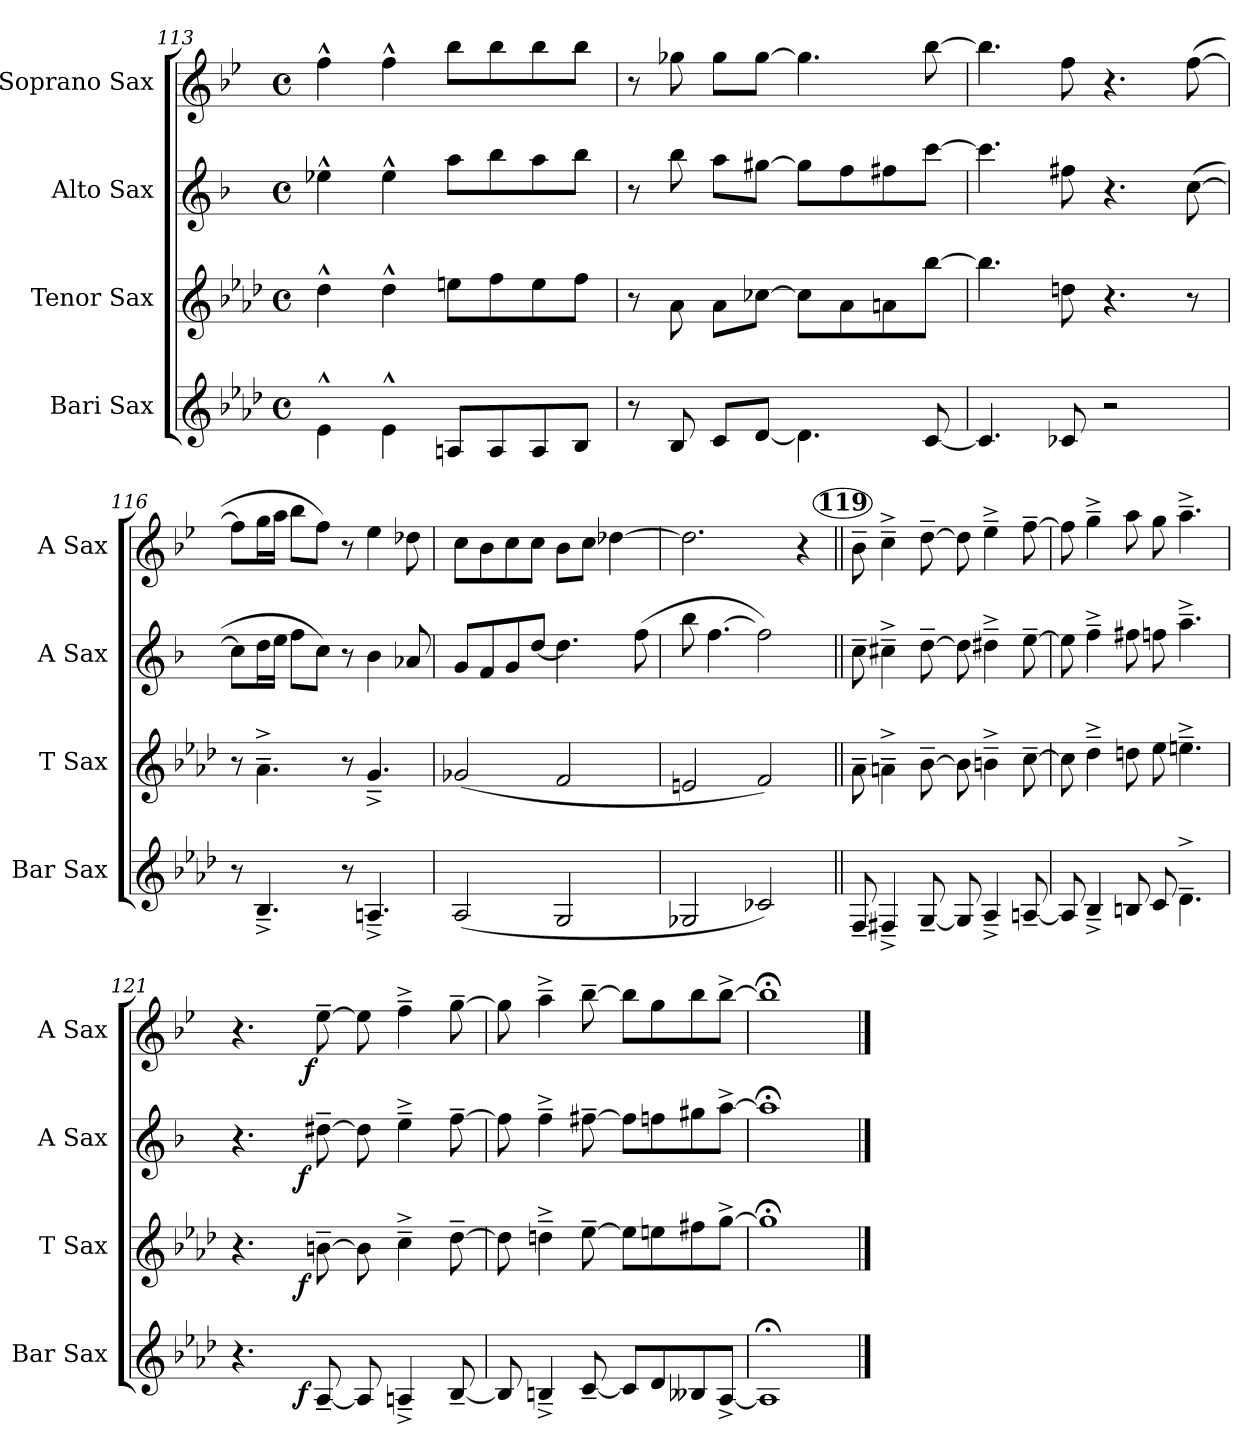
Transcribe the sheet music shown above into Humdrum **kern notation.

**kern	**dynam	**kern	**dynam	**kern	**dynam	**kern	**dynam
*part4	*part4	*part3	*part3	*part2	*part2	*part1	*part1
*staff4	*staff4	*staff3	*staff3	*staff2	*staff2	*staff1	*staff1
*I"Bari Sax	*	*I"Tenor Sax	*	*I"Alto Sax	*	*I"Soprano Sax	*
*I'Bar Sax	*	*I'T Sax	*	*I'A Sax	*	*I'A Sax	*
*clefG2	*	*clefG2	*	*clefG2	*	*clefG2	*
*ITrd12c21	*	*ITrd8c14	*	*ITrd5c9	*	*ITrd1c2	*
*k[b-e-a-d-]	*	*k[b-e-a-d-]	*	*k[b-e-a-d-]	*	*k[b-e-a-d-]	*
*A-:	*	*A-:	*	*A-:	*	*A-:	*
*M4/4	*	*M4/4	*	*M4/4	*	*M4/4	*
*met(c)	*	*met(c)	*	*met(c)	*	*met(c)	*
=113	=113	=113	=113	=113	=113	=113	=113
4E-^^>\	.	4d-i^^>\	.	4g-X^^>\	.	4ee-^^>\	.
4E-^^>\	.	4d-^^>\	.	4g-^^>\	.	4ee-^^>\	.
8AAn/L	.	8en\L	.	8cc\L	.	8aa-\L	.
8AA/	.	8f\	.	8dd-\	.	8aa-\	.
8AA/	.	8e\	.	8cc\	.	8aa-\	.
8BB-/J	.	8f\J	.	8dd-\J	.	8aa-\J	.
=114	=114	=114	=114	=114	=114	=114	=114
8r	.	8r	.	8r	.	8r	.
8BB-/	.	8A-\	.	8dd-\	.	8ff-X\	.
8C/L	.	8A-\L	.	8cc\L	.	8ff-\L	.
[8D-/J	.	[8c-X\J	.	[8bn\J	.	[8ff-\J	.
4.D-\]	.	8c-\L]	.	8b\L]	.	4.ff-\]	.
.	.	8A-\	.	8a-\	.	.	.
.	.	8An\	.	8an\	.	.	.
[8C/	.	[8b-\J	.	[8ee-\J	.	[8aa-\	.
!!LO:LB:g=z
=115	=115	=115	=115	=115	=115	=115	=115
4.C/]	.	4.b-\]	.	4.ee-\]	.	4.aa-\]	.
8C-X/	.	8dn\	.	8an\	.	8ee-\	.
2r	.	4.r	.	4.r	.	4.r	.
.	.	8r	.	(>[8e-\	.	(>[8ee-\	.
=116	=116	=116	=116	=116	=116	=116	=116
8r	.	8r	.	8e-\L]	.	8ee-\L]	.
4.BB-^<~</	.	4.A-^>~>\	.	16f\L	.	16ff\L	.
.	.	.	.	16g\JJ	.	16gg\JJ	.
.	.	.	.	8a-\L	.	8aa-\L	.
.	.	.	.	8e-\J)	.	8ee-\J)	.
8r	.	8r	.	8r	.	8r	.
4.AAn^<~</	.	4.G^<~</	.	4d-\	.	4dd-\	.
.	.	.	.	8c-X/	.	8cc-X\	.
=117	=117	=117	=117	=117	=117	=117	=117
(<2AA-i/	.	(<2G-X/	.	8B-/L	.	8b-\L	.
.	.	.	.	8A-/	.	8a-\	.
.	.	.	.	8B-/	.	8b-\	.
.	.	.	.	[8f/J	.	8b-\J	.
2GG/	.	2F/	.	4.f\]	.	8a-\L	.
.	.	.	.	.	.	8b-\J	.
.	.	.	.	.	.	[4cc-X\	.
.	.	.	.	(>8a-\	.	.	.
=118	=118	=118	=118	=118	=118	=118	=118
2GG-X/	.	2En/	.	8dd-\	.	2.cc-\]	.
.	.	.	.	[4.a-\	.	.	.
2C-X/)	.	2F/)	.	2a-\])	.	.	.
.	.	.	.	.	.	4r	.
!!LO:REH:place=s1:a:B:enc=circle:fs=12:t=119
=119||	=119||	=119||	=119||	=119||	=119||	=119||	=119||
8FF~</	.	8A-~>\	.	8e-~>\	.	8a-~>\	.
4FF#X^<~</	.	4An^>~>\	.	4en^>~>\	.	4b-^>~>\	.
[8GG~</	.	[8B-~>\	.	[8f~>\	.	[8cc~>\	.
8GG/]	.	8B-\]	.	8f\]	.	8cc\]	.
4AA-^<~</	.	4Bn^>~>\	.	4f#X^>~>\	.	4dd-^>~>\	.
[8AAn~</	.	[8c~>\	.	[8g~>\	.	[8ee-~>\	.
=120	=120	=120	=120	=120	=120	=120	=120
8AA/]	.	8c\]	.	8g\]	.	8ee-\]	.
4BB-^<~</	.	4d-^>~>\	.	4a-^>~>\	.	4ff^>~>\	.
8BBn/	.	8dn\	.	8an\	.	8gg\	.
8C/	.	8e-\	.	8a-X\	.	8ff\	.
4.D-^>~>\	.	4.en^>~>\	.	4.cc^>~>\	.	4.gg^>~>\	.
!!LO:PB:g=z
=121	=121	=121	=121	=121	=121	=121	=121
*^	*	*^	*	*^	*	*^	*
4.r	3ryy	.	4.r	3ryy	.	4.r	3ryy	.	4.r	4ryy	.
.	.	.	.	.	.	.	.	.	.	16.ryy	.
!	!	!LO:DY:b	!	!	!LO:DY:b	!	!	!LO:DY:b	!	!	!
.	3%2ryy	f	.	3%2ryy	f	.	3%2ryy	f	.	.	.
!	!	!	!	!	!	!	!	!	!	!	!LO:DY:b
.	.	.	.	.	.	.	.	.	.	2ryy	f
[8AA-~</	.	.	[8Bn~>\	.	.	[8f#X~>\	.	.	[8dd-~>\	.	.
8AA-/]	.	.	8B\]	.	.	8f#\]	.	.	8dd-\]	.	.
4AAn^<~</	.	.	4c^>~>\	.	.	4g^>~>\	.	.	4ee-^>~>\	.	.
.	.	.	.	.	.	.	.	.	.	8ryy	.
[8BB-~</	.	.	[8d-~>\	.	.	[8a-~>\	.	.	[8ff~>\	.	.
.	.	.	.	.	.	.	.	.	.	32ryy	.
*v	*v	*	*	*	*	*v	*v	*	*v	*v	*
*	*	*v	*v	*	*	*	*	*
=122	=122	=122	=122	=122	=122	=122	=122
8BB-/]	.	8d-\]	.	8a-\]	.	8ff\]	.
4BBn^<~</	.	4dn^>~>\	.	4a-^>~>\	.	4gg^>~>\	.
[8C~</	.	[8e-~>\	.	[8an~>\	.	[8aa-~>\	.
8C/L]	.	8e-\L]	.	8a\L]	.	8aa-\L]	.
8D-/	.	8en\	.	8a-X\	.	8ff\	.
8BB--X/	.	8f#X\	.	8bn\	.	8aa-\	.
[8AA-^</J	.	[8g^>\J	.	[8cc^>\J	.	[8aa-^>\J	.
=123	=123	=123	=123	=123	=123	=123	=123
1AA-;]	.	1g;<]	.	1cc;<]	.	1aa-;<]	.
==	==	==	==	==	==	==	==
*-	*-	*-	*-	*-	*-	*-	*-
